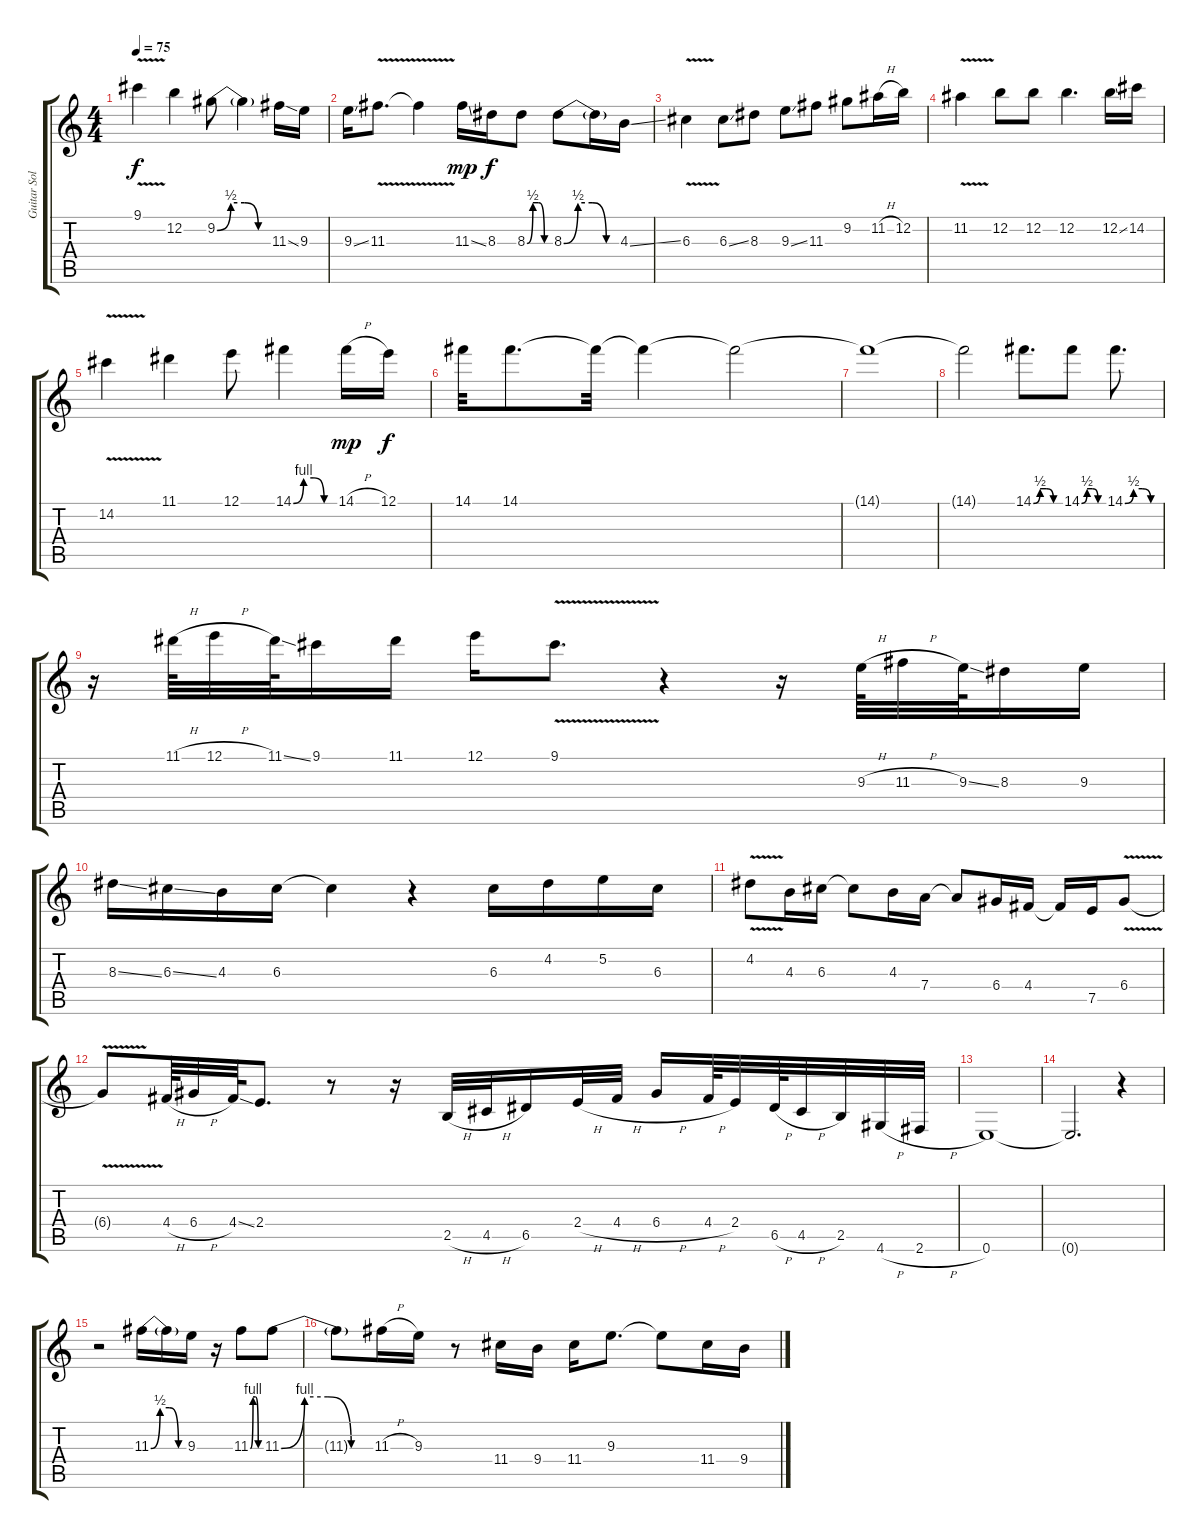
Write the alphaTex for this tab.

\track ("Guitar Solo" "Guitar Sol") {instrument distortionguitar}
\staff {score tabs}
\tuning (E4 B3 G3 D3 A2 E2) {hide}
\ts (4 4)
\tempo 75
\clef g2
\ks c
9.1{v}.4{dy f} 12.2.4 9.2{be (custom 0 0 15 2 30 2 45 0 60 0)}.8 9.2{t}.4 11.3{ss}.16 9.3.16 |
9.3{ss}.16 11.3{v}.8{d} 11.3{t}.4 11.3{ss}.16{dy mp} 8.3.16{dy f} 8.3{be (custom 0 0 15 2 30 2 45 0 60 0)}.8 8.3{be (custom 0 0 15 2 30 2 45 0 60 0)}.8 8.3{t}.16 4.3{ss}.16 |
6.3{v}.4 6.3{ss}.8 8.3.8 9.3{ss}.8 11.3.8 9.2.8 11.2{h}.16 12.2.16 |
11.2{v}.4 12.2.8 12.2.8 12.2.4{d} 12.2{ss}.16 14.2.16 |
14.2{v}.4 11.1.4 12.1.8 14.1{be (custom 0 0 15 4 30 4 45 0 60 0)}.4 14.1{h}.16{dy mp} 12.1.16{dy f} |
14.1.32 14.1.8{d} 14.1{t}.32 14.1{t}.4 14.1{t}.2 |
14.1{t}.1 |
14.1{t}.2 14.1{be (custom 0 0 15 2 30 2 45 0 60 0)}.8{d} 14.1{be (custom 0 0 15 2 30 2 45 0 60 0)}.8 14.1{be (custom 0 0 15 2 30 2 45 0 60 0)}.8{d} |
r.16 11.1{h}.64 12.1{h}.32 11.1{ss}.64 9.1.16 11.1.16 12.1.16 9.1{v}.8{d} r.4 r.16 9.3{h}.64 11.3{h}.32 9.3{ss}.64 8.3.16 9.3.16 |
8.3{ss}.16 6.3{ss}.16 4.3.16 6.3.16 6.3{t}.4 r.4 6.3.16 4.2.16 5.2.16 6.3.16 |
4.2{v}.8 4.3.16 6.3.16 6.3{t}.8 4.3.16 7.4.16 7.4{t}.8 6.4.16 4.4.16 4.4{t}.16 7.5.16 6.4{v}.8 |
6.4{t}.8 4.4{h}.64 6.4{h}.32 4.4{ss}.64 2.4.8{d} r.8 r.16 2.5{h}.32 4.5{h}.32 6.5.16 2.4{h}.32 4.4{h}.32 6.4{h}.16 4.4{h}.64 2.4.32 6.5{h}.64 4.5{h}.32 2.5.32 4.6{h}.32 2.6{h}.32 |
0.6.1 |
0.6{t}.2{d} r.4 |
r.2 11.3{be (custom 0 0 15 2 30 2 45 0 60 0)}.16 11.3{t}.16 9.3.16 r.16 11.3{be (custom 0 0 15 4 30 4 45 0 60 0)}.8 11.3{be (custom 0 0 15 4 30 4 45 0 60 0)}.8 |
11.3{t}.8 11.3{h}.16 9.3.16 r.8 11.4.16 9.4.16 11.4.16 9.3.8{d} 9.3{t}.8 11.4.16 9.4.16
